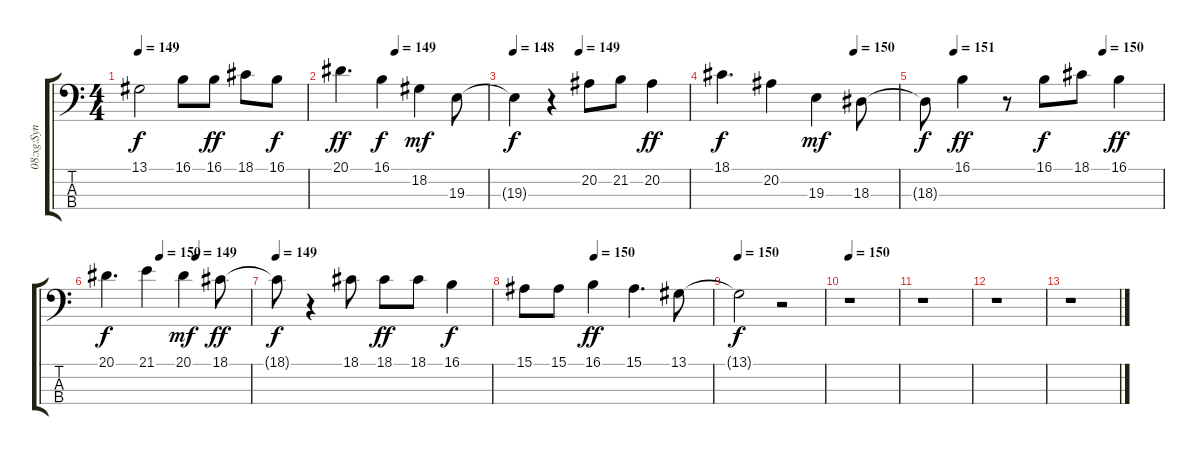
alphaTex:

\track ("08:xg:Syn Bass1 Dark" "08:xg:Syn ") {instrument lead6voice}
\staff {score tabs}
\tuning (G2 D2 A1 E1) {hide}
\ts (4 4)
\tempo 149
\clef f4
\ks c
13.1{t}.2{dy f} 16.1.8 16.1.8{dy ff} 18.1.8 16.1.8{dy f} |
\tempo (149 0.375)
20.1.4{d dy ff} 16.1.4{dy f} 18.2.4{dy mf} 19.3.8 |
\tempo 148
\tempo (149 0.375)
19.3{t}.4{dy f} r.4 20.2.8 21.2.8 20.2.4{dy ff} |
\tempo (150 0.75)
18.1.4{d dy f} 20.2.4 19.3.4{dy mf} 18.3.8 |
\tempo (151 0.125)
\tempo (150 0.75)
18.3{t}.8{dy f} 16.1.4{dy ff} r.8 16.1.8{dy f} 18.1.8 16.1.4{dy ff} |
\tempo (150 0.375)
\tempo (149 0.625)
20.1.4{d dy f} 21.1.4 20.1.4{dy mf} 18.1.8{dy ff} |
\tempo 149
18.1{t}.8{dy f} r.4 18.1.8 18.1.8{dy ff} 18.1.8 16.1.4{dy f} |
\tempo (150 0.375)
15.1.8 15.1.8 16.1.4{dy ff} 15.1.4{d} 13.1.8 |
\tempo 150
13.1{t}.2{dy f} r.2 |
\tempo 150
r.1 |
r.1 |
r.1 |
r.1
